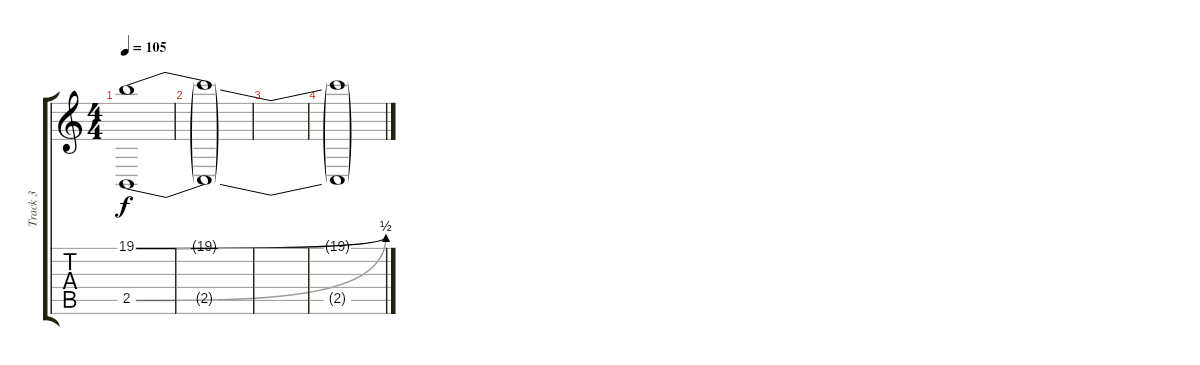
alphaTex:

\track ("Track 3" "Track 3") {instrument stringensemble1}
\staff {score tabs}
\tuning (E4 B3 G3 D3 A2 E2) {hide}
\ts (4 4)
\tempo 105
\clef g2
\ks c
(19.1{be (bend 0 0 60 2)} 2.5{be (bend 0 0 60 2)}).1{dy f volume 0} |
(19.1{t} 2.5{t}).1 |
|
(19.1{t} 2.5{t}).1
